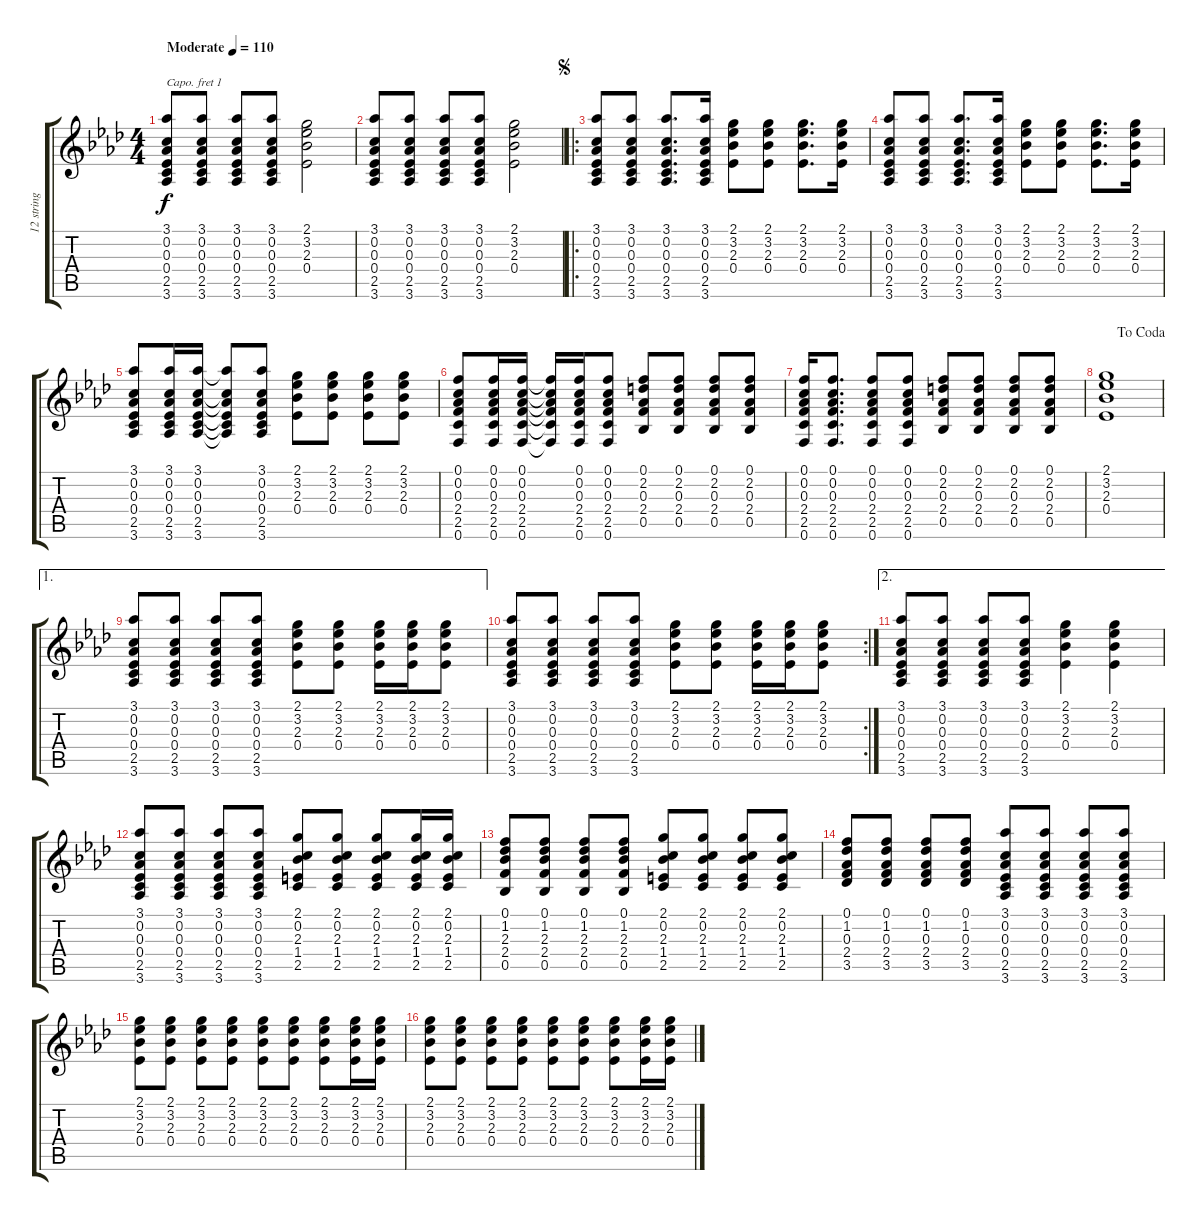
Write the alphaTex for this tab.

\track ("12 string guitar" "12 string ") {instrument acousticguitarsteel}
\staff {score tabs}
\capo 1
\tuning (E4 B3 G3 D3 A2 E2) {hide}
\ts (4 4)
\tempo (110 "Moderate")
\clef g2
\ks ab
(3.1 0.2 0.3 0.4 2.5 3.6).8{dy f instrument acousticguitarsteel} (3.1 0.2 0.3 0.4 2.5 3.6).8 (3.1 0.2 0.3 0.4 2.5 3.6).8 (3.1 0.2 0.3 0.4 2.5 3.6).8 (2.1 3.2 2.3 0.4).2 |
(3.1 0.2 0.3 0.4 2.5 3.6).8 (3.1 0.2 0.3 0.4 2.5 3.6).8 (3.1 0.2 0.3 0.4 2.5 3.6).8 (3.1 0.2 0.3 0.4 2.5 3.6).8 (2.1 3.2 2.3 0.4).2 |
\ro
\jump segno
(3.1 0.2 0.3 0.4 2.5 3.6).8 (3.1 0.2 0.3 0.4 2.5 3.6).8 (3.1 0.2 0.3 0.4 2.5 3.6).8{d} (3.1 0.2 0.3 0.4 2.5 3.6).16 (2.1 3.2 2.3 0.4).8 (2.1 3.2 2.3 0.4).8 (2.1 3.2 2.3 0.4).8{d} (2.1 3.2 2.3 0.4).16 |
(3.1 0.2 0.3 0.4 2.5 3.6).8 (3.1 0.2 0.3 0.4 2.5 3.6).8 (3.1 0.2 0.3 0.4 2.5 3.6).8{d} (3.1 0.2 0.3 0.4 2.5 3.6).16 (2.1 3.2 2.3 0.4).8 (2.1 3.2 2.3 0.4).8 (2.1 3.2 2.3 0.4).8{d} (2.1 3.2 2.3 0.4).16 |
(3.1 0.2 0.3 0.4 2.5 3.6).8 (3.1 0.2 0.3 0.4 2.5 3.6).16 (3.1 0.2 0.3 0.4 2.5 3.6).16 (3.1{t} 0.2{t} 0.3{t} 0.4{t} 2.5{t} 3.6{t}).8 (3.1 0.2 0.3 0.4 2.5 3.6).8 (2.1 3.2 2.3 0.4).8 (2.1 3.2 2.3 0.4).8 (2.1 3.2 2.3 0.4).8 (2.1 3.2 2.3 0.4).8 |
(0.1 0.2 0.3 2.4 2.5 0.6).8 (0.1 0.2 0.3 2.4 2.5 0.6).16 (0.1 0.2 0.3 2.4 2.5 0.6).16 (0.1{t} 0.2{t} 0.3{t} 2.4{t} 2.5{t} 0.6{t}).16 (0.1 0.2 0.3 2.4 2.5 0.6).16 (0.1 0.2 0.3 2.4 2.5 0.6).8 (0.1 2.2 0.3 2.4 0.5).8 (0.1 2.2 0.3 2.4 0.5).8 (0.1 2.2 0.3 2.4 0.5).8 (0.1 2.2 0.3 2.4 0.5).8 |
(0.1 0.2 0.3 2.4 2.5 0.6).16 (0.1 0.2 0.3 2.4 2.5 0.6).8{d} (0.1 0.2 0.3 2.4 2.5 0.6).8 (0.1 0.2 0.3 2.4 2.5 0.6).8 (0.1 2.2 0.3 2.4 0.5).8 (0.1 2.2 0.3 2.4 0.5).8 (0.1 2.2 0.3 2.4 0.5).8 (0.1 2.2 0.3 2.4 0.5).8 |
\jump dacoda
(2.1 3.2 2.3 0.4).1 |
\ae 1
(3.1 0.2 0.3 0.4 2.5 3.6).8 (3.1 0.2 0.3 0.4 2.5 3.6).8 (3.1 0.2 0.3 0.4 2.5 3.6).8 (3.1 0.2 0.3 0.4 2.5 3.6).8 (2.1 3.2 2.3 0.4).8 (2.1 3.2 2.3 0.4).8 (2.1 3.2 2.3 0.4).16 (2.1 3.2 2.3 0.4).16 (2.1 3.2 2.3 0.4).8 |
\rc 2
(3.1 0.2 0.3 0.4 2.5 3.6).8 (3.1 0.2 0.3 0.4 2.5 3.6).8 (3.1 0.2 0.3 0.4 2.5 3.6).8 (3.1 0.2 0.3 0.4 2.5 3.6).8 (2.1 3.2 2.3 0.4).8 (2.1 3.2 2.3 0.4).8 (2.1 3.2 2.3 0.4).16 (2.1 3.2 2.3 0.4).16 (2.1 3.2 2.3 0.4).8 |
\ae 2
(3.1 0.2 0.3 0.4 2.5 3.6).8 (3.1 0.2 0.3 0.4 2.5 3.6).8 (3.1 0.2 0.3 0.4 2.5 3.6).8 (3.1 0.2 0.3 0.4 2.5 3.6).8 (2.1 3.2 2.3 0.4).4 (2.1 3.2 2.3 0.4).4 |
(3.1 0.2 0.3 0.4 2.5 3.6).8 (3.1 0.2 0.3 0.4 2.5 3.6).8 (3.1 0.2 0.3 0.4 2.5 3.6).8 (3.1 0.2 0.3 0.4 2.5 3.6).8 (2.1 0.2 2.3 1.4 2.5).8 (2.1 0.2 2.3 1.4 2.5).8 (2.1 0.2 2.3 1.4 2.5).8 (2.1 0.2 2.3 1.4 2.5).16 (2.1 0.2 2.3 1.4 2.5).16 |
(0.1 1.2 2.3 2.4 0.5).8 (0.1 1.2 2.3 2.4 0.5).8 (0.1 1.2 2.3 2.4 0.5).8 (0.1 1.2 2.3 2.4 0.5).8 (2.1 0.2 2.3 1.4 2.5).8 (2.1 0.2 2.3 1.4 2.5).8 (2.1 0.2 2.3 1.4 2.5).8 (2.1 0.2 2.3 1.4 2.5).8 |
(0.1 1.2 0.3 2.4 3.5).8 (0.1 1.2 0.3 2.4 3.5).8 (0.1 1.2 0.3 2.4 3.5).8 (0.1 1.2 0.3 2.4 3.5).8 (3.1 0.2 0.3 0.4 2.5 3.6).8 (3.1 0.2 0.3 0.4 2.5 3.6).8 (3.1 0.2 0.3 0.4 2.5 3.6).8 (3.1 0.2 0.3 0.4 2.5 3.6).8 |
(2.1 3.2 2.3 0.4).8 (2.1 3.2 2.3 0.4).8 (2.1 3.2 2.3 0.4).8 (2.1 3.2 2.3 0.4).8 (2.1 3.2 2.3 0.4).8 (2.1 3.2 2.3 0.4).8 (2.1 3.2 2.3 0.4).8 (2.1 3.2 2.3 0.4).16 (2.1 3.2 2.3 0.4).16 |
(2.1 3.2 2.3 0.4).8 (2.1 3.2 2.3 0.4).8 (2.1 3.2 2.3 0.4).8 (2.1 3.2 2.3 0.4).8 (2.1 3.2 2.3 0.4).8 (2.1 3.2 2.3 0.4).8 (2.1 3.2 2.3 0.4).8 (2.1 3.2 2.3 0.4).16 (2.1 3.2 2.3 0.4).16
